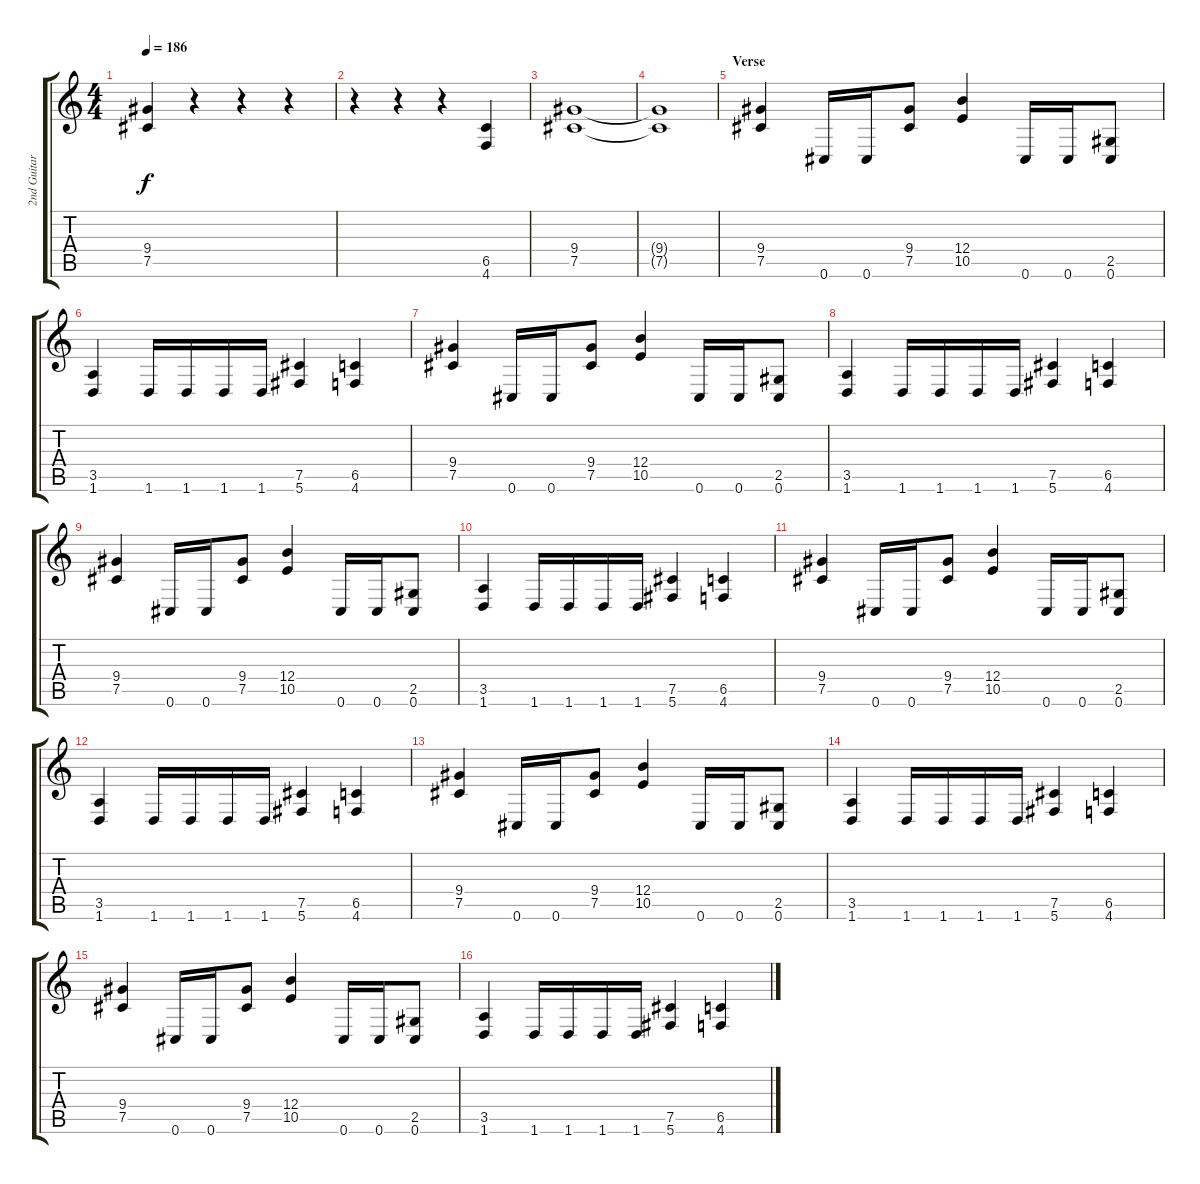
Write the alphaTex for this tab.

\track ("2nd Guitar" "2nd Guitar") {instrument distortionguitar}
\staff {score tabs}
\tuning (Db4 Ab3 E3 B2 Gb2 Db2) {hide}
\ts (4 4)
\tempo 186
\clef g2
\ks c
(9.4 7.5).4{dy f} r.4 r.4 r.4 |
r.4 r.4 r.4 (6.5 4.6).4 |
(9.4 7.5).1 |
(9.4{t} 7.5{t}).1 |
\section ("" "Verse")
(9.4 7.5).4 0.6.16 0.6.16 (9.4 7.5).8 (12.4 10.5).4 0.6.16 0.6.16 (2.5 0.6).8 |
(3.5 1.6).4 1.6.16 1.6.16 1.6.16 1.6.16 (7.5 5.6).4 (6.5 4.6).4 |
(9.4 7.5).4 0.6.16 0.6.16 (9.4 7.5).8 (12.4 10.5).4 0.6.16 0.6.16 (2.5 0.6).8 |
(3.5 1.6).4 1.6.16 1.6.16 1.6.16 1.6.16 (7.5 5.6).4 (6.5 4.6).4 |
(9.4 7.5).4 0.6.16 0.6.16 (9.4 7.5).8 (12.4 10.5).4 0.6.16 0.6.16 (2.5 0.6).8 |
(3.5 1.6).4 1.6.16 1.6.16 1.6.16 1.6.16 (7.5 5.6).4 (6.5 4.6).4 |
(9.4 7.5).4 0.6.16 0.6.16 (9.4 7.5).8 (12.4 10.5).4 0.6.16 0.6.16 (2.5 0.6).8 |
(3.5 1.6).4 1.6.16 1.6.16 1.6.16 1.6.16 (7.5 5.6).4 (6.5 4.6).4 |
(9.4 7.5).4 0.6.16 0.6.16 (9.4 7.5).8 (12.4 10.5).4 0.6.16 0.6.16 (2.5 0.6).8 |
(3.5 1.6).4 1.6.16 1.6.16 1.6.16 1.6.16 (7.5 5.6).4 (6.5 4.6).4 |
(9.4 7.5).4 0.6.16 0.6.16 (9.4 7.5).8 (12.4 10.5).4 0.6.16 0.6.16 (2.5 0.6).8 |
(3.5 1.6).4 1.6.16 1.6.16 1.6.16 1.6.16 (7.5 5.6).4 (6.5 4.6).4
